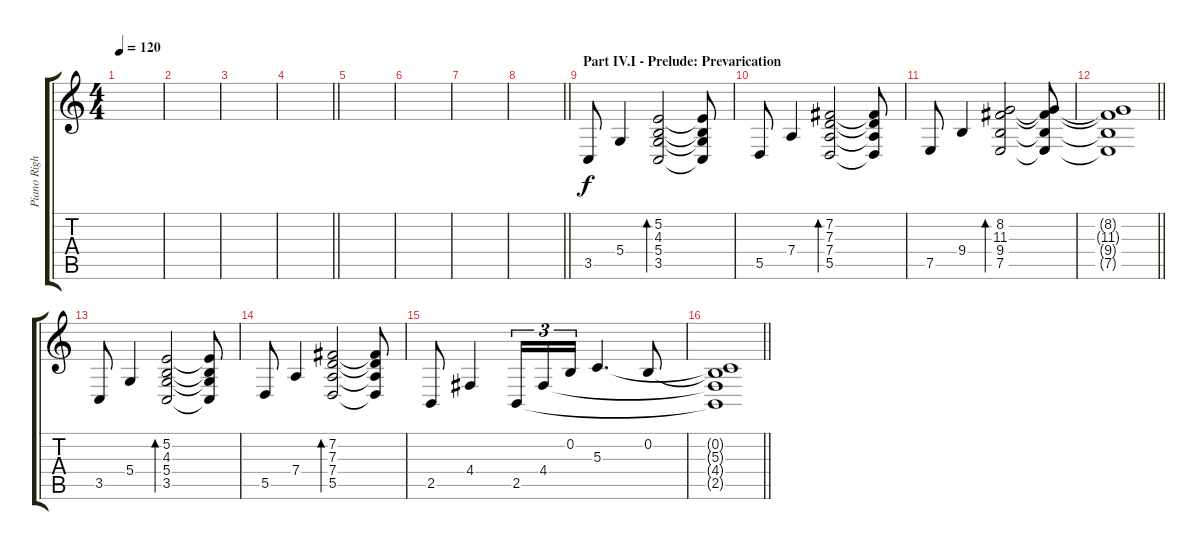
\track ("Piano Right Standard" "Piano Righ") {instrument acousticgrandpiano}
\staff {score tabs}
\tuning (E4 B3 G3 D3 A2 E2) {hide}
\ts (4 4)
\tempo 120
\clef g2
\ks c
|
|
|
\barLineRight lightlight
|
|
|
|
\barLineRight lightlight
|
\section ("" "Part IV.I - Prelude: Prevarication")
3.5.8{volume 14} 5.4.4 (5.2 4.3 5.4 3.5).2{bd 480} (5.2{t} 4.3{t} 5.4{t} 3.5{t}).8 |
5.5.8 7.4.4 (7.2 7.3 7.4 5.5).2{bd 480} (7.2{t} 7.3{t} 7.4{t} 5.5{t}).8 |
7.5.8 9.4.4 (8.2 11.3 9.4 7.5).2{bd 480} (8.2{t} 11.3{t} 9.4{t} 7.5{t}).8 |
\barLineRight lightlight
(8.2{t} 11.3{t} 9.4{t} 7.5{t}).1 |
3.5.8 5.4.4 (5.2 4.3 5.4 3.5).2{bd 480} (5.2{t} 4.3{t} 5.4{t} 3.5{t}).8 |
5.5.8 7.4.4 (7.2 7.3 7.4 5.5).2{bd 480} (7.2{t} 7.3{t} 7.4{t} 5.5{t}).8 |
2.5.8 4.4.4 2.5.16{tu (3 2)} 4.4.16{tu (3 2)} 0.2.16{tu (3 2)} 5.3.4{d} 0.2.8 |
\barLineRight lightlight
(0.2{t} 5.3{t} 4.4{t} 2.5{t}).1
